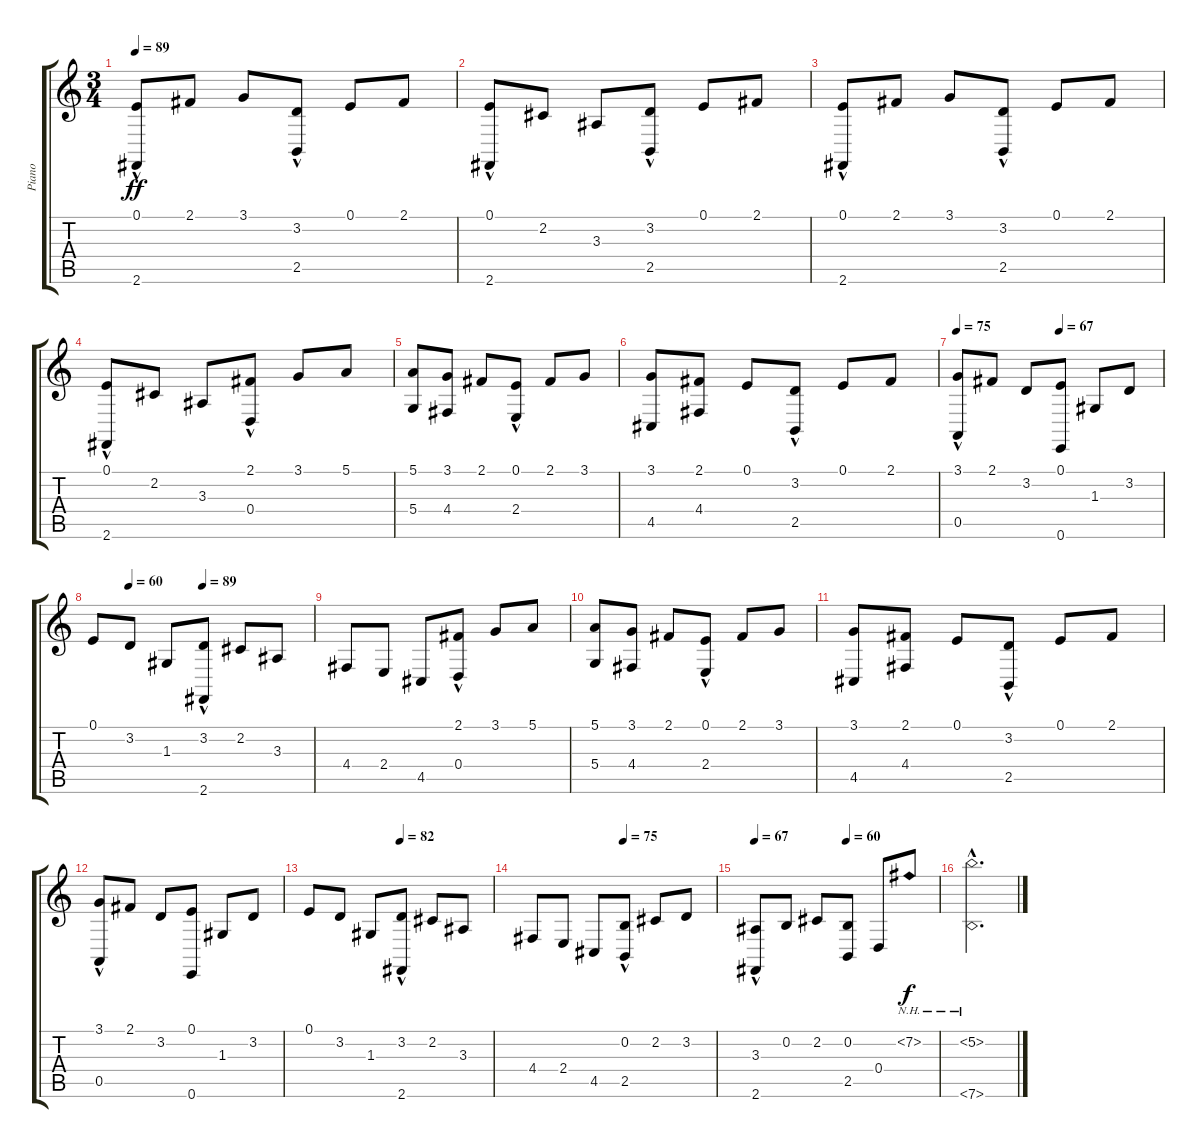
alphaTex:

\track ("Piano" "Piano") {instrument acousticgrandpiano}
\staff {score tabs}
\tuning (E4 B3 G3 D3 A2 E2) {hide}
\ts (3 4)
\tempo 89
\clef g2
\ks c
(0.1 2.6{hac}).8{dy ff} 2.1.8 3.1.8 (3.2 2.5{hac}).8 0.1.8 2.1.8 |
(0.1 2.6{hac}).8 2.2.8 3.3.8 (3.2 2.5{hac}).8 0.1.8 2.1.8 |
(0.1 2.6{hac}).8 2.1.8 3.1.8 (3.2 2.5{hac}).8 0.1.8 2.1.8 |
(0.1 2.6{hac}).8 2.2.8 3.3.8 (2.1 0.4{hac}).8 3.1.8 5.1.8 |
(5.1 5.4).8 (3.1 4.4).8 2.1.8 (0.1 2.4{hac}).8 2.1.8 3.1.8 |
(3.1 4.5).8 (2.1 4.4).8 0.1.8 (3.2 2.5{hac}).8 0.1.8 2.1.8 |
\tempo 75
\tempo (67 0.5)
(3.1 0.5{hac}).8 2.1.8 3.2.8 (0.1 0.6).8 1.3.8 3.2.8 |
\tempo (60 0.16666666666666666)
\tempo (89 0.5)
0.1.8 3.2.8 1.3.8 (3.2 2.6{hac}).8 2.2.8 3.3.8 |
4.4.8 2.4.8 4.5.8 (2.1 0.4{hac}).8 3.1.8 5.1.8 |
(5.1 5.4).8 (3.1 4.4).8 2.1.8 (0.1 2.4{hac}).8 2.1.8 3.1.8 |
(3.1 4.5).8 (2.1 4.4).8 0.1.8 (3.2 2.5{hac}).8 0.1.8 2.1.8 |
(3.1 0.5{hac}).8 2.1.8 3.2.8 (0.1 0.6).8 1.3.8 3.2.8 |
\tempo (82 0.5)
0.1.8 3.2.8 1.3.8 (3.2 2.6{hac}).8 2.2.8 3.3.8 |
\tempo (75 0.5)
4.4.8 2.4.8 4.5.8 (0.2 2.5{hac}).8 2.2.8 3.2.8 |
\tempo 67
\tempo (60 0.5)
(3.3 2.6{hac}).8 0.2.8 2.2.8 (0.2 2.5).8 0.4.8 7.2{nh}.8{dy f} |
(5.2{nh hac} 7.6{nh hac}).2{d}
